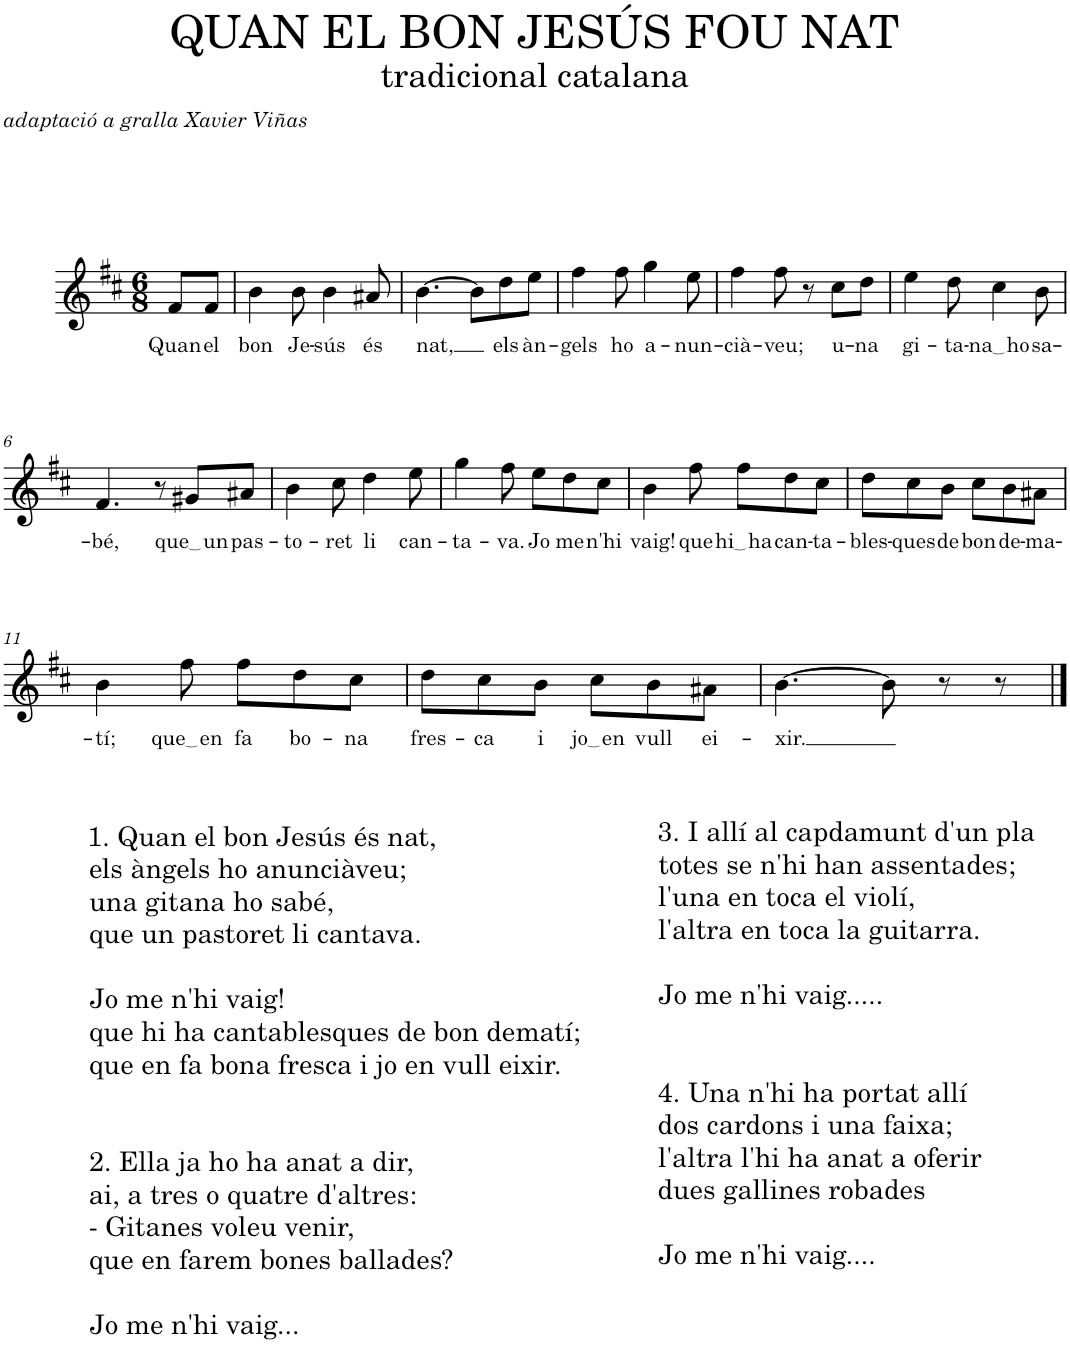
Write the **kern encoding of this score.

**kern	**text
*part1	*part1
*staff1	*staff1
*I"Oboè	*
*I'Ob.	*
*clefG2	*
*k[f#c#]	*
*M6/8	*
=	=
!	!LO:LY:b
8f#/L	Quan
!	!LO:LY:b
8f#/J	el
=1	=1
!	!LO:LY:b
4b\	bon
!	!LO:LY:b
8b\	Je-
!	!LO:LY:b
4b\	-sús
!	!LO:LY:b
8a#X/	és
=2	=2
!	!LO:LY:b
[4.b\	nat,
8b\L]	.
!	!LO:LY:b
8dd\	els
!	!LO:LY:b
8ee\J	àn-
=3	=3
!	!LO:LY:b
4ff#\	-gels
!	!LO:LY:b
8ff#\	ho
!	!LO:LY:b
4gg\	a-
!	!LO:LY:b
8ee\	-nun-
=4	=4
!	!LO:LY:b
4ff#\	-cià-
!	!LO:LY:b
8ff#\	-veu;
8r	.
!	!LO:LY:b
8cc#\L	u-
!	!LO:LY:b
8dd\J	-na
=5	=5
!	!LO:LY:b
4ee\	gi-
!	!LO:LY:b
8dd\	-ta-
!	!LO:LY:b
4cc#\	na ho
!	!LO:LY:b
8b\	sa-
!!LO:LB:g=z
=6	=6
!	!LO:LY:b
4.f#/	-bé,
8r	.
!	!LO:LY:b
8g#X/L	que un
!	!LO:LY:b
8a#X/J	pas-
=7	=7
!	!LO:LY:b
4b\	-to-
!	!LO:LY:b
8cc#\	-ret
!	!LO:LY:b
4dd\	li
!	!LO:LY:b
8ee\	can-
=8	=8
!	!LO:LY:b
4gg\	-ta-
!	!LO:LY:b
8ff#\	-va.
!	!LO:LY:b
8ee\L	Jo
!	!LO:LY:b
8dd\	me
!	!LO:LY:b
8cc#\J	n'hi
=9	=9
!	!LO:LY:b
4b\	vaig!
!	!LO:LY:b
8ff#\	que
!	!LO:LY:b
8ff#\L	hi ha
!	!LO:LY:b
8dd\	can-
!	!LO:LY:b
8cc#\J	-ta-
=10	=10
!	!LO:LY:b
8dd\L	-bles-
!	!LO:LY:b
8cc#\	-ques
!	!LO:LY:b
8b\J	de
!	!LO:LY:b
8cc#\L	bon
!	!LO:LY:b
8b\	de-
!	!LO:LY:b
8a#X\J	-ma-
!!LO:LB:g=z
=11	=11
!	!LO:LY:b
4b\	-tí;
!	!LO:LY:b
8ff#\	que en
!	!LO:LY:b
8ff#\L	fa
!	!LO:LY:b
8dd\	bo-
!	!LO:LY:b
8cc#\J	-na
=12	=12
!	!LO:LY:b
8dd\L	fres-
!	!LO:LY:b
8cc#\	-ca
!	!LO:LY:b
8b\J	i
!	!LO:LY:b
8cc#\L	jo en
!	!LO:LY:b
8b\	vull
!	!LO:LY:b
8a#X\J	ei-
=13	=13
!	!LO:LY:b
[4.b\	-xir.
8b\]	.
8r	.
8r	.
==	==
*-	*-
